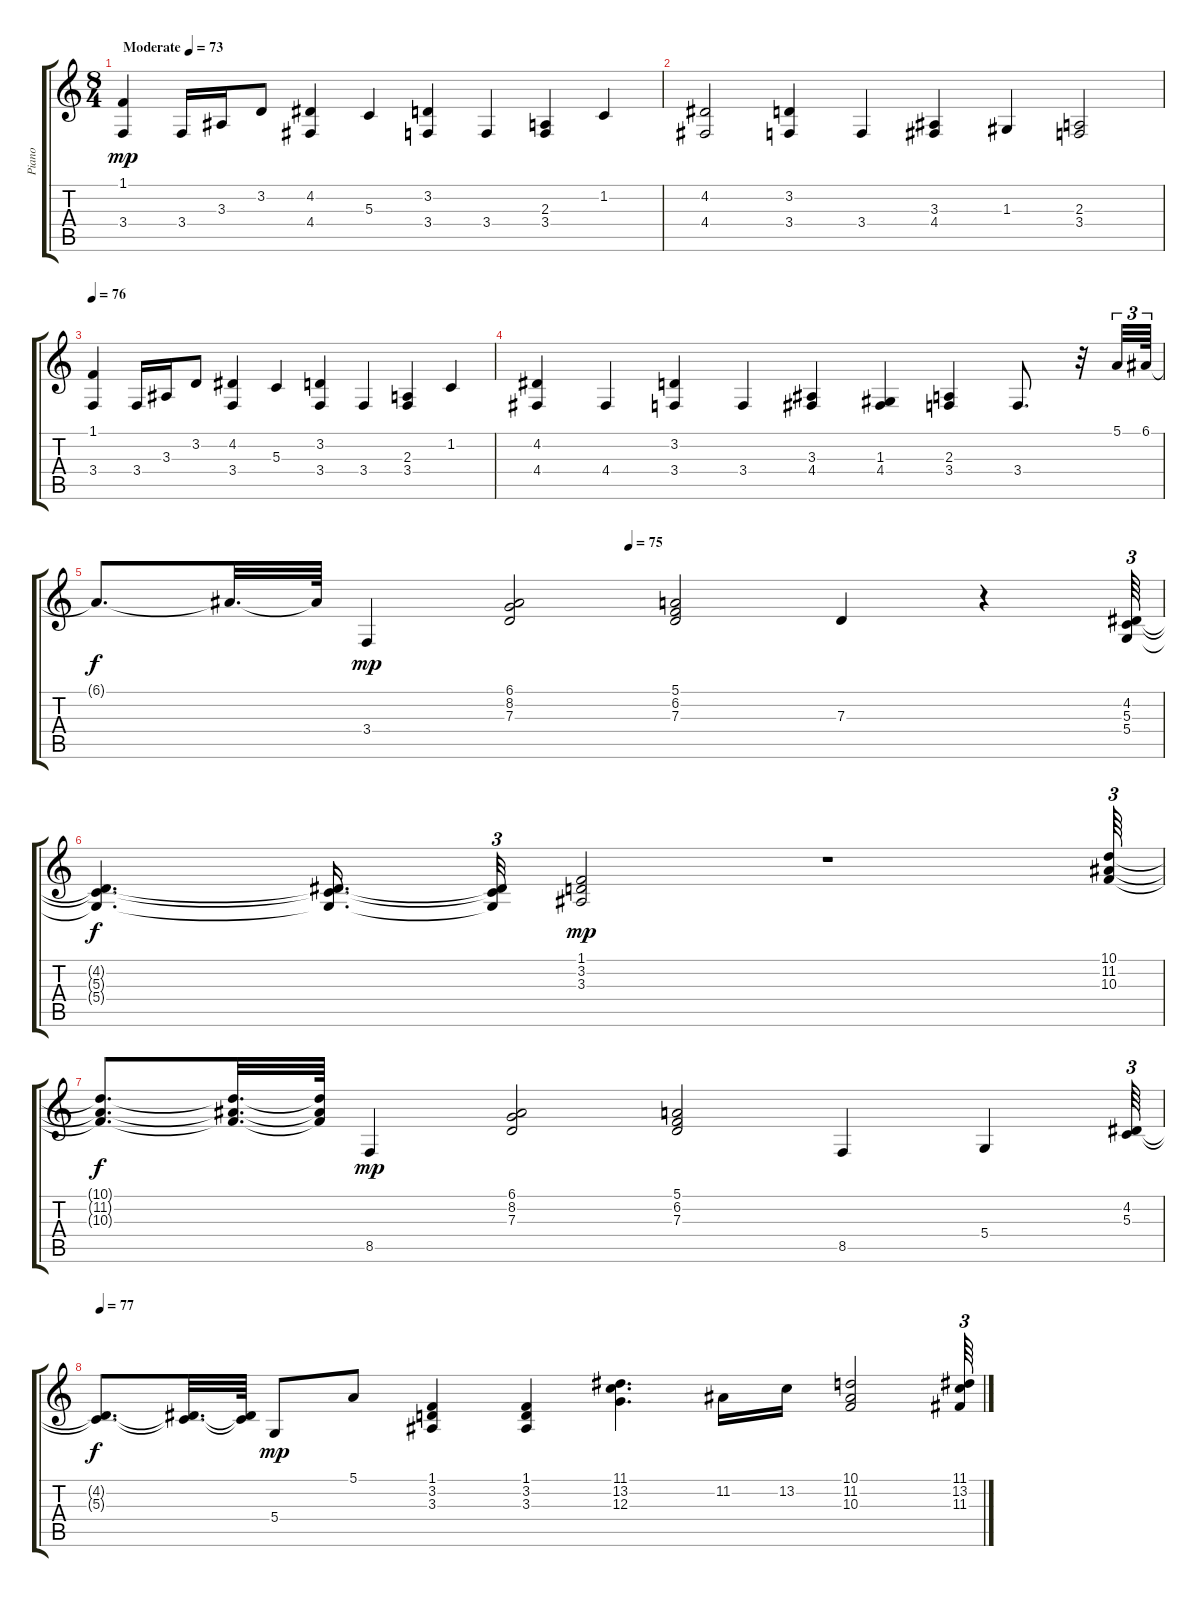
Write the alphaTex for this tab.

\track ("Piano" "Piano") {instrument acousticgrandpiano}
\staff {score tabs}
\tuning (E4 B3 G3 D3 A2 E2) {hide}
\ts (8 4)
\tempo (73 "Moderate")
\clef g2
\ks c
(1.1 3.4).4{dy mp instrument acousticgrandpiano} 3.4.16 3.3.16 3.2.8 (4.2 4.4).4 5.3.4 (3.2 3.4).4 3.4.4 (2.3 3.4).4 1.2.4 |
(4.2 4.4).2 (3.2 3.4).4 3.4.4 (3.3 4.4).4 1.3.4 (2.3 3.4).2 |
\tempo 76
(1.1 3.4).4 3.4.16 3.3.16 3.2.8 (4.2 3.4).4 5.3.4 (3.2 3.4).4 3.4.4 (2.3 3.4).4 1.2.4 |
(4.2 4.4).4 4.4.4 (3.2 3.4).4 3.4.4 (3.3 4.4).4 (1.3 4.4).4 (2.3 3.4).4 3.4.8{d} r.32 5.1.32{tu (3 2)} 6.1.64{tu (3 2)} |
\tempo (75 0.5)
6.1{t}.8{d dy f} 6.1{t}.32{d} 6.1{t}.64 3.4.4{dy mp} (6.1 8.2 7.3).2 (5.1 6.2 7.3).2 7.3.4 r.4 (4.2 5.3 5.4).64{tu (3 2)} |
(4.2{t} 5.3{t} 5.4{t}).4{d dy f} (4.2{t} 5.3{t} 5.4{t}).16{d} (4.2{t} 5.3{t} 5.4{t}).32{tu (3 2)} (1.1 3.2 3.3).2{dy mp} r.1 (10.1 11.2 10.3).64{tu (3 2)} |
(10.1{t} 11.2{t} 10.3{t}).8{d dy f} (10.1{t} 11.2{t} 10.3{t}).32{d} (10.1{t} 11.2{t} 10.3{t}).64 8.5.4{dy mp} (6.1 8.2 7.3).2 (5.1 6.2 7.3).2 8.5.4 5.4.4 (4.2 5.3).64{tu (3 2)} |
\tempo 77
(4.2{t} 5.3{t}).8{d dy f} (4.2{t} 5.3{t}).32{d} (4.2{t} 5.3{t}).64 5.4.8{dy mp} 5.1.8 (1.1 3.2 3.3).4 (1.1 3.2 3.3).4 (11.1 13.2 12.3).4{d} 11.2.16 13.2.16 (10.1 11.2 10.3).2 (11.1 13.2 11.3).64{tu (3 2)}
